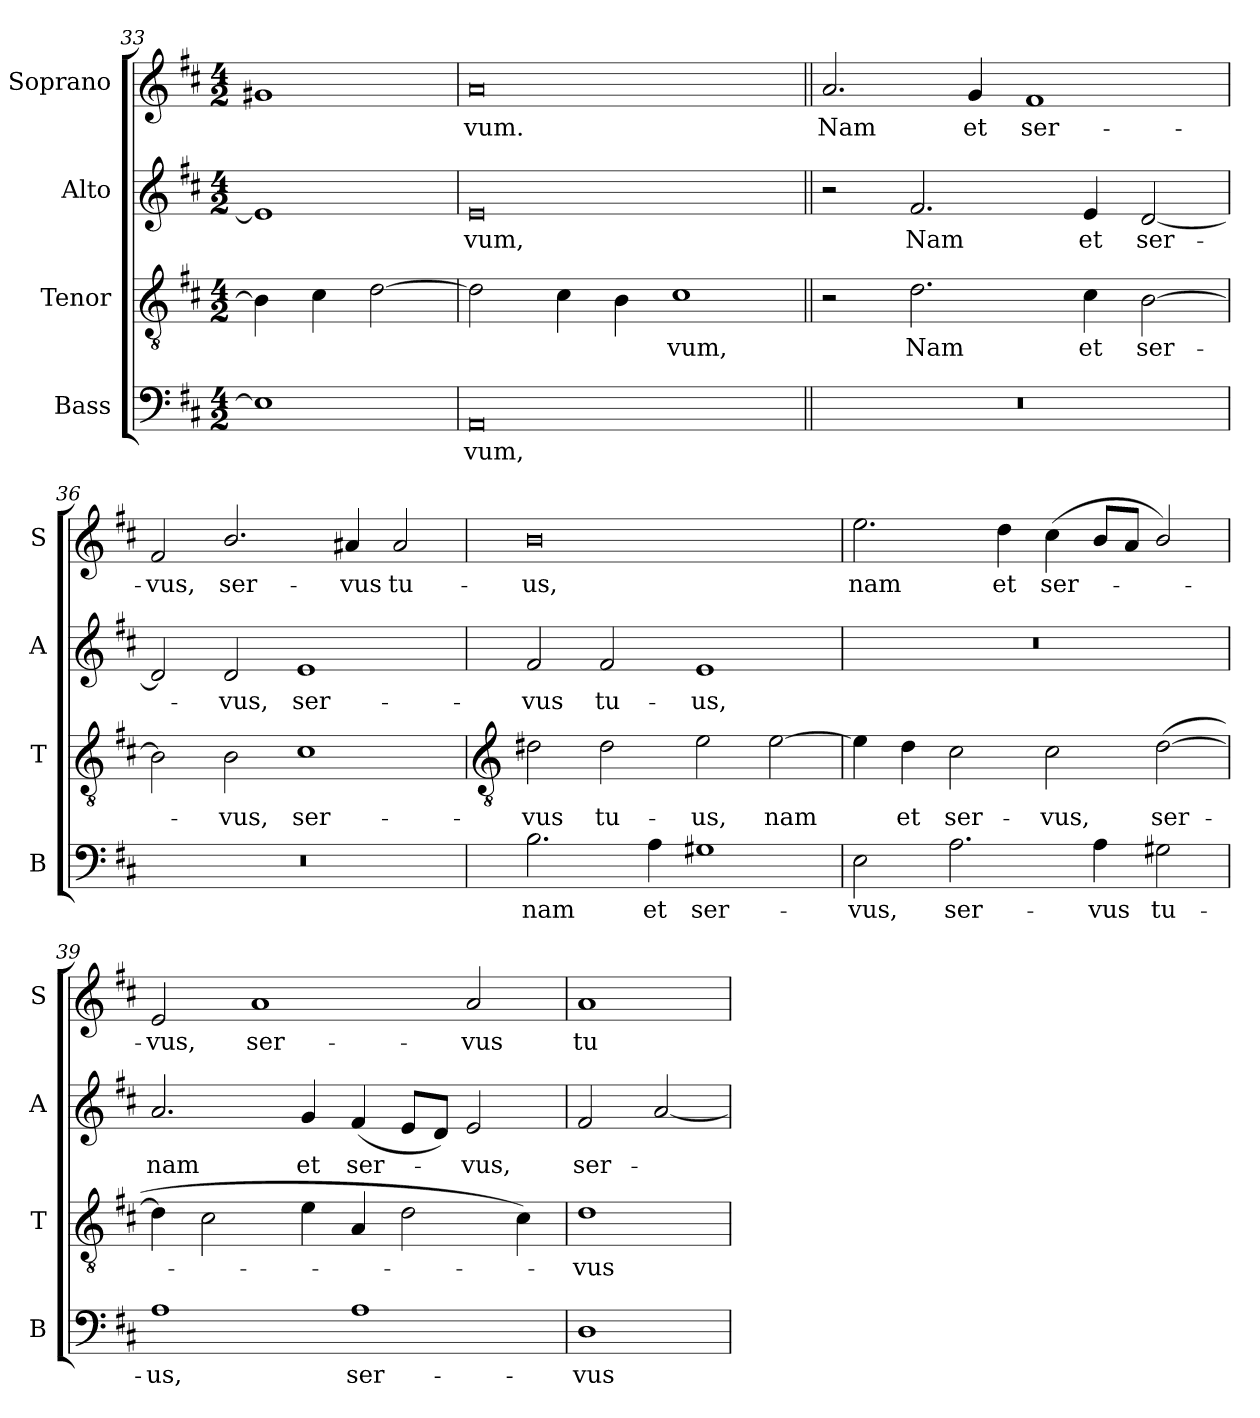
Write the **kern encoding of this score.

**kern	**text	**kern	**text	**kern	**text	**kern	**text
*part4	*part4	*part3	*part3	*part2	*part2	*part1	*part1
*staff4	*staff4	*staff3	*staff3	*staff2	*staff2	*staff1	*staff1
*I"Bass	*	*I"Tenor	*	*I"Alto	*	*I"Soprano	*
*I'B	*	*I'T	*	*I'A	*	*I'S	*
*clefF4	*	*clefGv2	*	*clefG2	*	*clefG2	*
*k[f#c#]	*	*k[f#c#]	*	*k[f#c#]	*	*k[f#c#]	*
*D:	*	*D:	*	*D:	*	*D:	*
*M4/2	*	*M4/2	*	*M4/2	*	*M4/2	*
=33	=33	=33	=33	=33	=33	=33	=33
1E]	.	4B]	.	1e]	.	1g#X	.
.	.	4c#	.	.	.	.	.
.	.	[2d	.	.	.	.	.
=34	=34	=34	=34	=34	=34	=34	=34
!	!LO:LY:b	!	!	!	!LO:LY:b	!	!LO:LY:b
0AA	vum,	2d]	.	0e	vum,	0a	vum.
.	.	4c#	.	.	.	.	.
.	.	4B	.	.	.	.	.
!	!	!	!LO:LY:b	!	!	!	!
.	.	1c#	vum,	.	.	.	.
=35||	=35||	=35||	=35||	=35||	=35||	=35||	=35||
!	!	!	!	!	!	!	!LO:LY:b
0r	.	2r	.	2r	.	2.a	Nam
!	!	!	!LO:LY:b	!	!LO:LY:b	!	!
.	.	2.d	Nam	2.f#	Nam	.	.
!	!	!	!	!	!	!	!LO:LY:b
.	.	.	.	.	.	4g	et
!	!	!	!	!	!	!	!LO:LY:b
.	.	.	.	.	.	1f#	ser-
!	!	!	!LO:LY:b	!	!LO:LY:b	!	!
.	.	4c#	et	4e	et	.	.
!	!	!	!LO:LY:b	!	!LO:LY:b	!	!
.	.	[2B	ser-	[2d	ser-	.	.
=36	=36	=36	=36	=36	=36	=36	=36
!	!	!	!	!	!	!	!LO:LY:b
0r	.	2B]	.	2d]	.	2f#	-vus,
!	!	!	!LO:LY:b	!	!LO:LY:b	!	!LO:LY:b
.	.	2B	vus,	2d	vus,	2.b/	ser-
!	!	!	!LO:LY:b	!	!LO:LY:b	!	!
.	.	1c#	ser-	1e	ser-	.	.
!	!	!	!	!	!	!	!LO:LY:b
.	.	.	.	.	.	4a#X	-vus
!	!	!	!	!	!	!	!LO:LY:b
.	.	.	.	.	.	2a#	tu-
!!LO:LB:g=z
=37	=37	=37	=37	=37	=37	=37	=37
*	*	*clefGv2	*	*	*	*	*
!	!LO:LY:b	!	!LO:LY:b	!	!LO:LY:b	!	!LO:LY:b
2.B	nam	2d#X	-vus	2f#	-vus	0b	-us,
!	!	!	!LO:LY:b	!	!LO:LY:b	!	!
.	.	2d#	tu-	2f#	tu-	.	.
!	!LO:LY:b	!	!	!	!	!	!
4A	et	.	.	.	.	.	.
!	!LO:LY:b	!	!LO:LY:b	!	!LO:LY:b	!	!
1G#X	ser-	2e	-us,	1e	-us,	.	.
!	!	!	!LO:LY:b	!	!	!	!
.	.	[2e	nam	.	.	.	.
=38	=38	=38	=38	=38	=38	=38	=38
!	!LO:LY:b	!	!	!	!	!	!LO:LY:b
2E	-vus,	4e]	.	0r	.	2.ee	nam
!	!	!	!LO:LY:b	!	!	!	!
.	.	4d	et	.	.	.	.
!	!LO:LY:b	!	!LO:LY:b	!	!	!	!
2.A	ser-	2c#	ser-	.	.	.	.
!	!	!	!	!	!	!	!LO:LY:b
.	.	.	.	.	.	4dd	et
!	!	!	!LO:LY:b	!	!	!	!LO:LY:b
.	.	2c#	-vus,	.	.	(<4cc#	ser-
!	!LO:LY:b	!	!	!	!	!	!
4A	-vus	.	.	.	.	8bL	.
.	.	.	.	.	.	8aJ	.
!	!LO:LY:b	!	!LO:LY:b	!	!	!	!
2G#X	tu-	(>[2d	ser-	.	.	2b/)	.
=39	=39	=39	=39	=39	=39	=39	=39
!	!LO:LY:b	!	!	!	!LO:LY:b	!	!LO:LY:b
1A	-us,	4d]	.	2.a	nam	2e	vus,
.	.	2c#	.	.	.	.	.
!	!	!	!	!	!	!	!LO:LY:b
.	.	.	.	.	.	1a	ser-
!	!	!	!	!	!LO:LY:b	!	!
.	.	4e	.	4g	et	.	.
!	!LO:LY:b	!	!	!	!LO:LY:b	!	!
1A	ser-	4A	.	(<4f#	ser-	.	.
.	.	2d	.	8eL	.	.	.
.	.	.	.	8dJ)	.	.	.
!	!	!	!	!	!LO:LY:b	!	!LO:LY:b
.	.	.	.	2e	vus,	2a	-vus
.	.	4c#)	.	.	.	.	.
=40	=40	=40	=40	=40	=40	=40	=40
!	!LO:LY:b	!	!LO:LY:b	!	!LO:LY:b	!	!LO:LY:b
1D	-vus	1d	vus	2f#	ser-	1a	tu-
.	.	.	.	[2a	.	.	.
=	=	=	=	=	=	=	=
*-	*-	*-	*-	*-	*-	*-	*-
